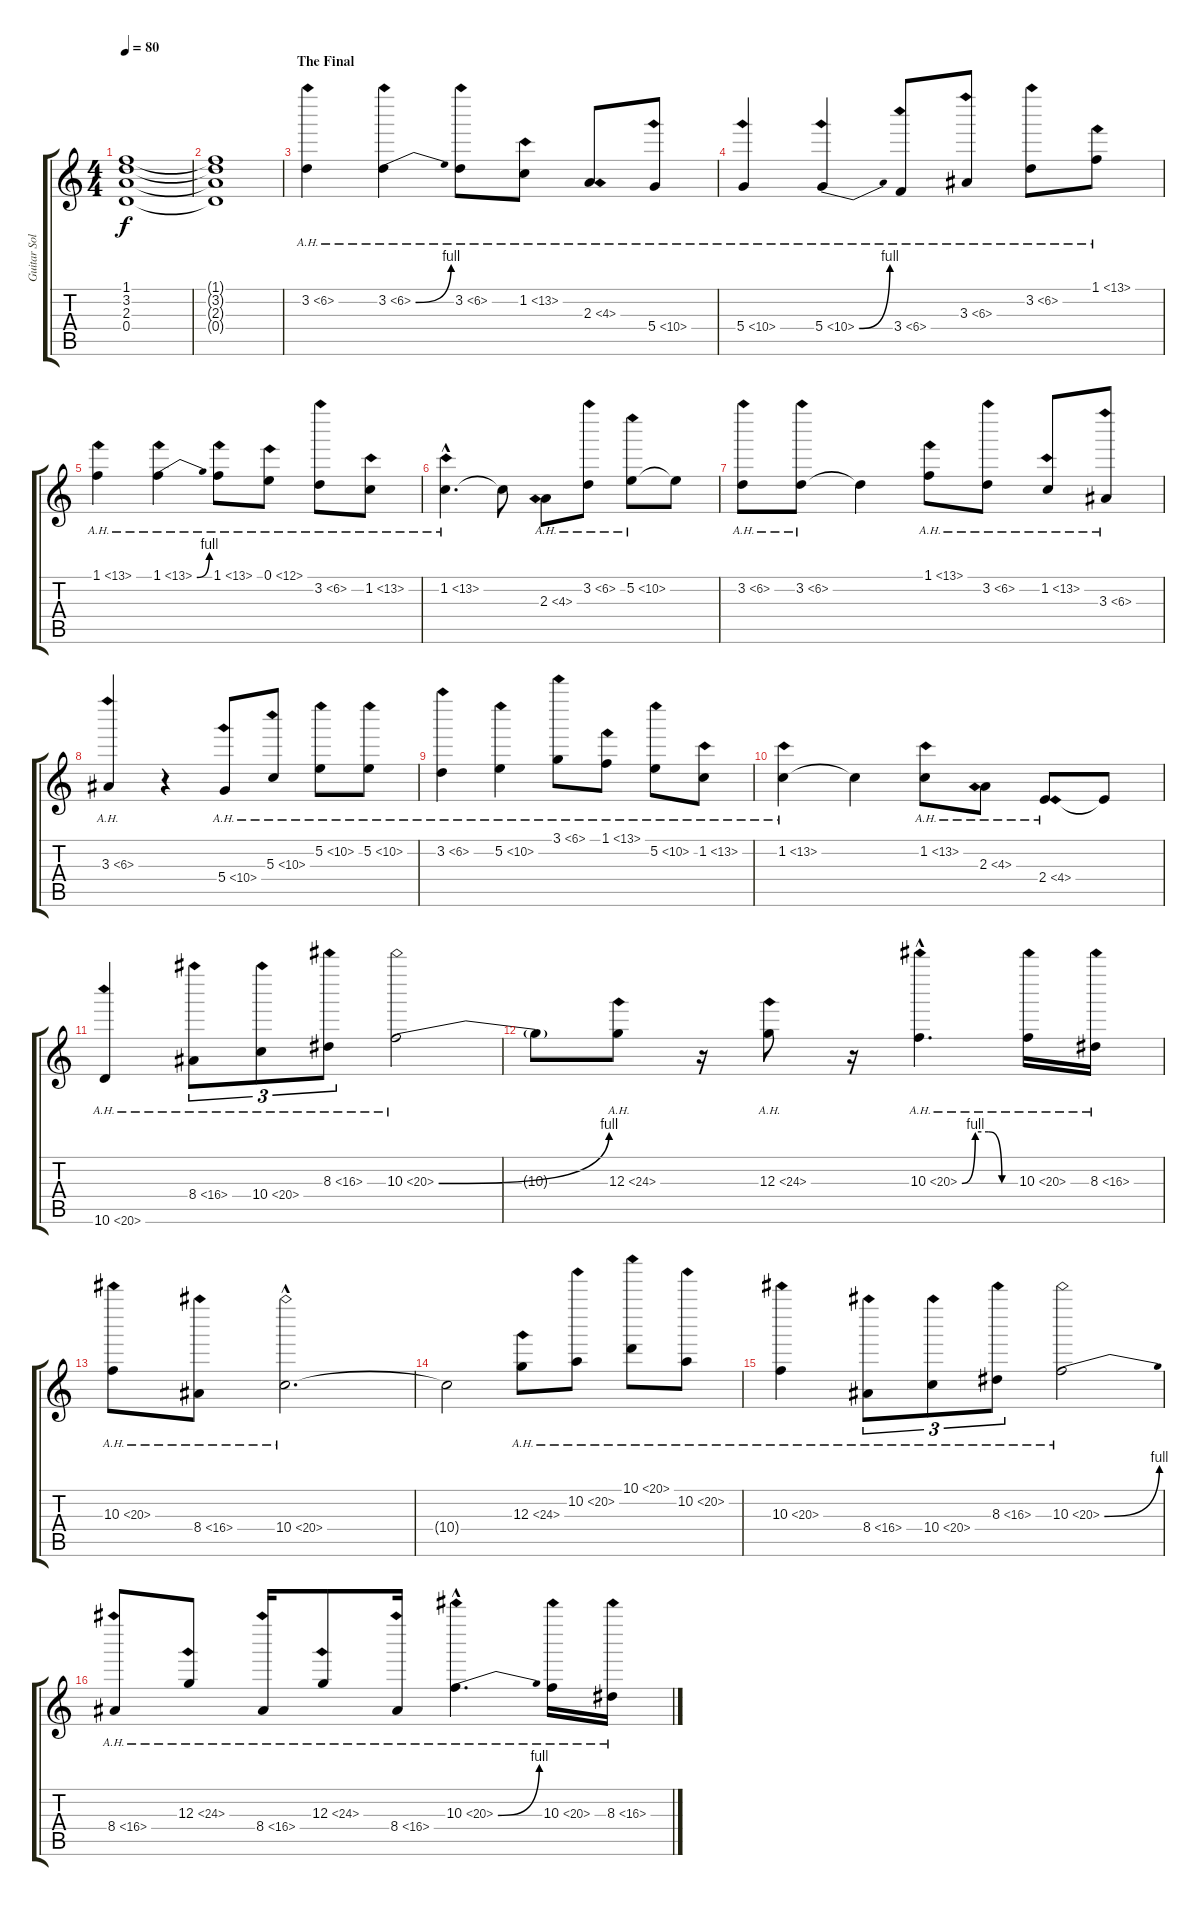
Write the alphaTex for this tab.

\track ("Guitar Solo" "Guitar Sol") {instrument distortionguitar}
\staff {score tabs}
\tuning (E4 B3 G3 D3 A2 E2) {hide}
\ts (4 4)
\tempo 80
\clef g2
\ks c
(1.1 3.2 2.3 0.4).1{dy f} |
(1.1{t} 3.2{t} 2.3{t} 0.4{t}).1 |
\section ("" "The Final  ")
3.2{ah 3}.4 3.2{be (bend 0 0 60 4) ah 3}.4 3.2{ah 3}.8 1.2{ah 12}.8 2.3{ah 2}.8 5.4{ah 5}.8 |
5.4{ah 5}.4 5.4{be (bend 0 0 60 4) ah 5}.4 3.4{ah 3}.8 3.3{ah 3}.8 3.2{ah 3}.8 1.1{ah 12}.8 |
1.1{ah 12}.4 1.1{be (bend 0 0 60 4) ah 12}.4 1.1{ah 12}.8 0.1{ah 12}.8 3.2{ah 3}.8 1.2{ah 12}.8 |
1.2{ah 12 hac}.4{d} 1.2{t}.8 2.3{ah 2}.8 3.2{ah 3}.8 5.2{ah 5}.8 5.2{t}.8 |
3.2{ah 3}.8 3.2{ah 3}.8 3.2{t}.4 1.1{ah 12}.8 3.2{ah 3}.8 1.2{ah 12}.8 3.3{ah 3}.8 |
3.3{ah 3}.4 r.4 5.4{ah 5}.8 5.3{ah 5}.8 5.2{ah 5}.8 5.2{ah 5}.8 |
3.2{ah 3}.4 5.2{ah 5}.4 3.1{ah 3}.8 1.1{ah 12}.8 5.2{ah 5}.8 1.2{ah 12}.8 |
1.2{ah 12}.4 1.2{t}.4 1.2{ah 12}.8 2.3{ah 2}.8 2.4{ah 2}.8 2.4{t}.8 |
10.6{ah 10}.4 8.4{ah 8}.8{tu (3 2)} 10.4{ah 10}.8{tu (3 2)} 8.3{ah 8}.8{tu (3 2)} 10.3{be (bend 0 0 60 4) ah 10}.2 |
10.3{t}.8 12.3{ah 12}.8 r.16 12.3{ah 12}.8 r.16 10.3{be (custom 0 0 15 4 30 4 45 0 60 0) ah 10 hac}.4{d} 10.3{ah 10}.16 8.3{ah 8}.16 |
10.3{ah 10}.8 8.4{ah 8}.8 10.4{ah 10 hac}.2{d} |
10.4{t}.2 12.3{ah 12}.8 10.2{ah 10}.8 10.1{ah 10}.8 10.2{ah 10}.8 |
10.3{ah 10}.4{volume 16} 8.4{ah 8}.8{tu (3 2)} 10.4{ah 10}.8{tu (3 2)} 8.3{ah 8}.8{tu (3 2)} 10.3{be (bend 0 0 60 4) ah 10}.2 |
8.4{ah 8}.8 12.3{ah 12}.8 8.4{ah 8}.16 12.3{ah 12}.8 8.4{ah 8}.16 10.3{be (bend 0 0 60 4) ah 10 hac}.4{d} 10.3{ah 10}.16 8.3{ah 8}.16
